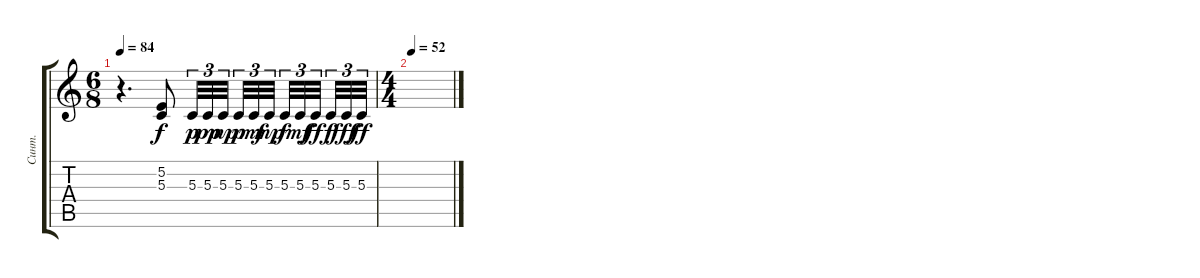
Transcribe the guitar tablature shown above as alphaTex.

\track ("Синт." "Синт.") {instrument stringensemble1}
\staff {score tabs}
\tuning (E4 B3 G3 D3 A2 E2) {hide}
\ts (6 8)
\tempo 84
\clef g2
\ks c
r.4{d dy mp volume 7 instrument taikodrum} (5.2 5.3).8{dy f} 5.3.32{tu (3 2) dy p} 5.3.32{tu (3 2) dy pp} 5.3.32{tu (3 2) dy mp} 5.3.32{tu (3 2) dy p} 5.3.32{tu (3 2) dy mf} 5.3.32{tu (3 2) dy mp} 5.3.32{tu (3 2) dy f} 5.3.32{tu (3 2) dy mf} 5.3.32{tu (3 2) dy ff} 5.3.32{tu (3 2) dy f} 5.3.32{tu (3 2) dy fff} 5.3.32{tu (3 2) dy ff} |
\ts (4 4)
\tempo 52
